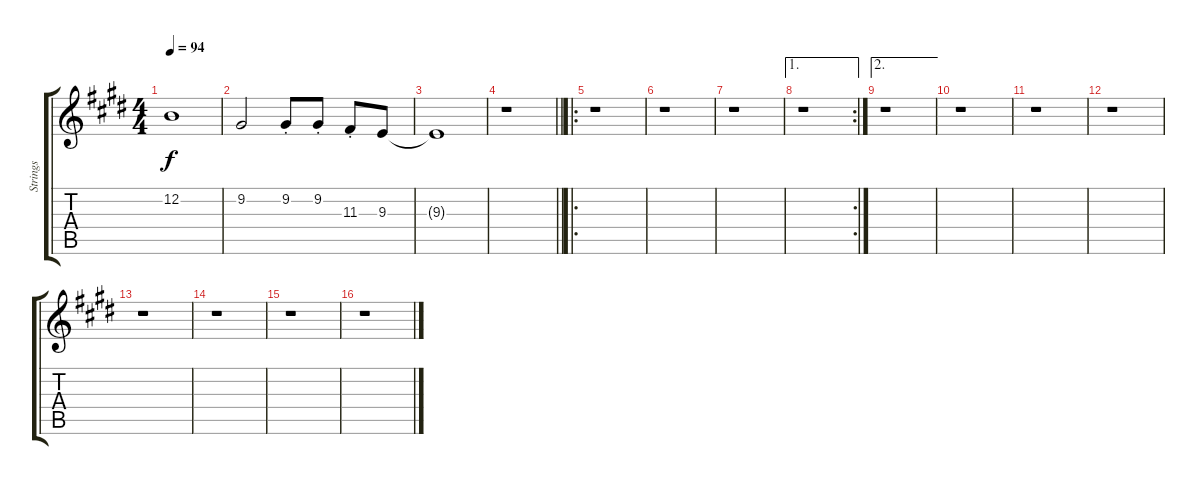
\track ("Strings" "Strings") {instrument stringensemble1}
\staff {score tabs}
\tuning (E4 B3 G3 D3 A2 E2) {hide}
\ts (4 4)
\tempo 94
\clef g2
\ks e
12.2.1{dy f} |
\ks c#minor
9.2.2 9.2{st}.8 9.2{st}.8 11.3{st}.8 9.3.8 |
9.3{t}.1 |
\barLineRight lightlight
r.1 |
\ro
\ks e
r.1 |
\ks c#minor
r.1 |
r.1 |
\ae 1
\rc 2
r.1 |
\ae 2
r.1 |
\ks e
r.1 |
\ks c#minor
r.1 |
r.1 |
r.1 |
\ks e
r.1 |
\ks c#minor
r.1 |
r.1
